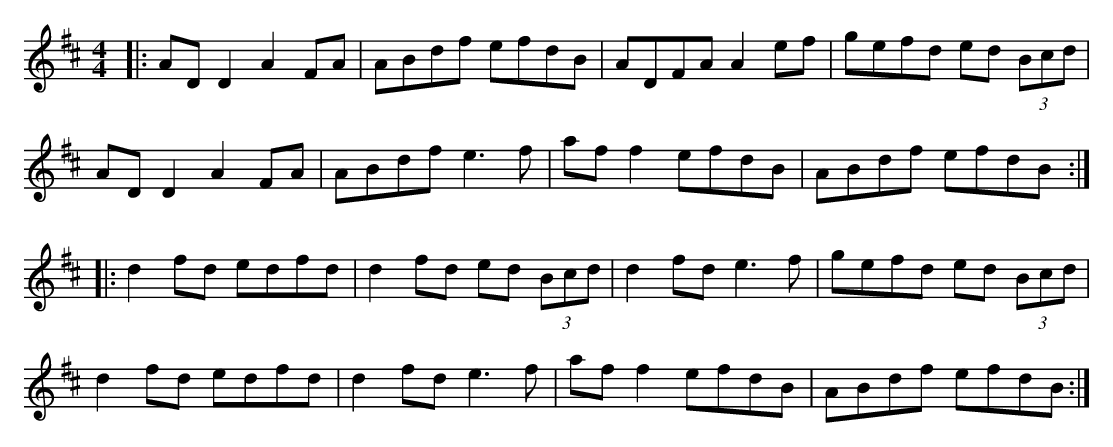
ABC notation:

X:1
M:4/4
K:D
|:AD D2 A2 FA|ABdf efdB|ADFA A2ef|gefd ed (3Bcd|
AD D2 A2 FA|ABdf e3f|af f2 efdB|ABdf efdB:|
|:d2 fd edfd|d2 fd ed (3Bcd|d2 fd e3f|gefd ed (3Bcd|
d2 fd edfd|d2 fd e3f|af f2 efdB|ABdf efdB:|
